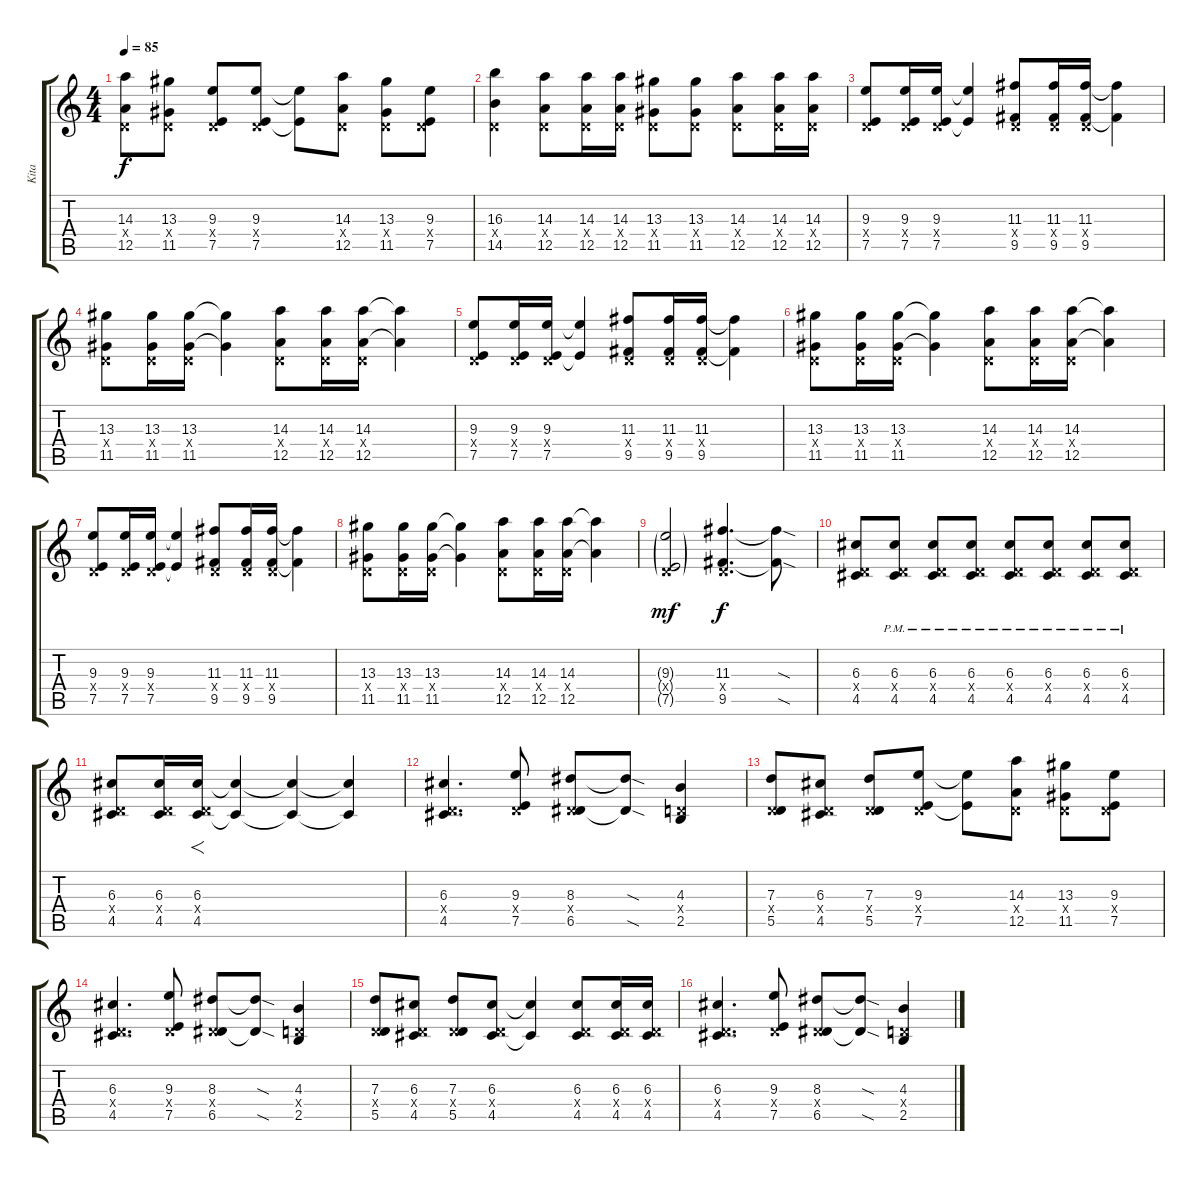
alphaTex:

\track ("Kita" "Kita") {instrument overdrivenguitar}
\staff {score tabs}
\tuning (E4 B3 G3 D3 A2 E2) {hide}
\ts (4 4)
\tempo 85
\clef g2
\ks c
(14.3 0.4{x} 12.5).8{dy f} (13.3 0.4{x} 11.5).8 (9.3 0.4{x} 7.5).8 (9.3 0.4{x} 7.5).8 (9.3{t} 7.5{t}).8 (14.3 0.4{x} 12.5).8 (13.3 0.4{x} 11.5).8 (9.3 0.4{x} 7.5).8 |
(16.3 0.4{x} 14.5).4 (14.3 0.4{x} 12.5).8 (14.3 0.4{x} 12.5).16 (14.3 0.4{x} 12.5).16 (13.3 0.4{x} 11.5).8 (13.3 0.4{x} 11.5).8 (14.3 0.4{x} 12.5).8 (14.3 0.4{x} 12.5).16 (14.3 0.4{x} 12.5).16 |
(9.3 0.4{x} 7.5).8 (9.3 0.4{x} 7.5).16 (9.3 0.4{x} 7.5).16 (9.3{t} 7.5{t}).4 (11.3 0.4{x} 9.5).8 (11.3 0.4{x} 9.5).16 (11.3 0.4{x} 9.5).16 (11.3{t} 9.5{t}).4 |
(13.3 0.4{x} 11.5).8 (13.3 0.4{x} 11.5).16 (13.3 0.4{x} 11.5).16 (13.3{t} 11.5{t}).4 (14.3 0.4{x} 12.5).8 (14.3 0.4{x} 12.5).16 (14.3 0.4{x} 12.5).16 (14.3{t} 12.5{t}).4 |
(9.3 0.4{x} 7.5).8 (9.3 0.4{x} 7.5).16 (9.3 0.4{x} 7.5).16 (9.3{t} 7.5{t}).4 (11.3 0.4{x} 9.5).8 (11.3 0.4{x} 9.5).16 (11.3 0.4{x} 9.5).16 (11.3{t} 9.5{t}).4 |
(13.3 0.4{x} 11.5).8 (13.3 0.4{x} 11.5).16 (13.3 0.4{x} 11.5).16 (13.3{t} 11.5{t}).4 (14.3 0.4{x} 12.5).8 (14.3 0.4{x} 12.5).16 (14.3 0.4{x} 12.5).16 (14.3{t} 12.5{t}).4 |
(9.3 0.4{x} 7.5).8 (9.3 0.4{x} 7.5).16 (9.3 0.4{x} 7.5).16 (9.3{t} 7.5{t}).4 (11.3 0.4{x} 9.5).8 (11.3 0.4{x} 9.5).16 (11.3 0.4{x} 9.5).16 (11.3{t} 9.5{t}).4 |
(13.3 0.4{x} 11.5).8 (13.3 0.4{x} 11.5).16 (13.3 0.4{x} 11.5).16 (13.3{t} 11.5{t}).4 (14.3 0.4{x} 12.5).8 (14.3 0.4{x} 12.5).16 (14.3 0.4{x} 12.5).16 (14.3{t} 12.5{t}).4 |
(9.3{g} 0.4{g x} 7.5{g}).2{dy mf} (11.3 0.4{x} 9.5).4{d dy f} (11.3{sod t} 9.5{sod t}).8 |
(6.3 0.4{x} 4.5).8 (6.3{pm} 0.4{x} 4.5{pm}).8 (6.3{pm} 0.4{x} 4.5{pm}).8 (6.3{pm} 0.4{x} 4.5{pm}).8 (6.3{pm} 0.4{x} 4.5{pm}).8 (6.3{pm} 0.4{x} 4.5{pm}).8 (6.3{pm} 0.4{x} 4.5{pm}).8 (6.3{pm} 0.4{x} 4.5{pm}).8 |
(6.3 0.4{x} 4.5).8 (6.3 0.4{x} 4.5).16 (6.3 0.4{x} 4.5).16{f} (6.3{t} 4.5{t}).4 (6.3{t} 4.5{t}).4 (6.3{t} 4.5{t}).4 |
(6.3 0.4{x} 4.5).4{d} (9.3 0.4{x} 7.5).8 (8.3 0.4{x} 6.5).8 (8.3{sod t} 6.5{sod t}).8 (4.3 0.4{x} 2.5).4 |
(7.3 0.4{x} 5.5).8 (6.3 0.4{x} 4.5).8 (7.3 0.4{x} 5.5).8 (9.3 0.4{x} 7.5).8 (9.3{t} 7.5{t}).8 (14.3 0.4{x} 12.5).8 (13.3 0.4{x} 11.5).8 (9.3 0.4{x} 7.5).8 |
(6.3 0.4{x} 4.5).4{d} (9.3 0.4{x} 7.5).8 (8.3 0.4{x} 6.5).8 (8.3{sod t} 6.5{sod t}).8 (4.3 0.4{x} 2.5).4 |
(7.3 0.4{x} 5.5).8 (6.3 0.4{x} 4.5).8 (7.3 0.4{x} 5.5).8 (6.3 0.4{x} 4.5).8 (6.3{t} 4.5{t}).4 (6.3 0.4{x} 4.5).8 (6.3 0.4{x} 4.5).16 (6.3 0.4{x} 4.5).16 |
(6.3 0.4{x} 4.5).4{d} (9.3 0.4{x} 7.5).8 (8.3 0.4{x} 6.5).8 (8.3{sod t} 6.5{sod t}).8 (4.3 0.4{x} 2.5).4
